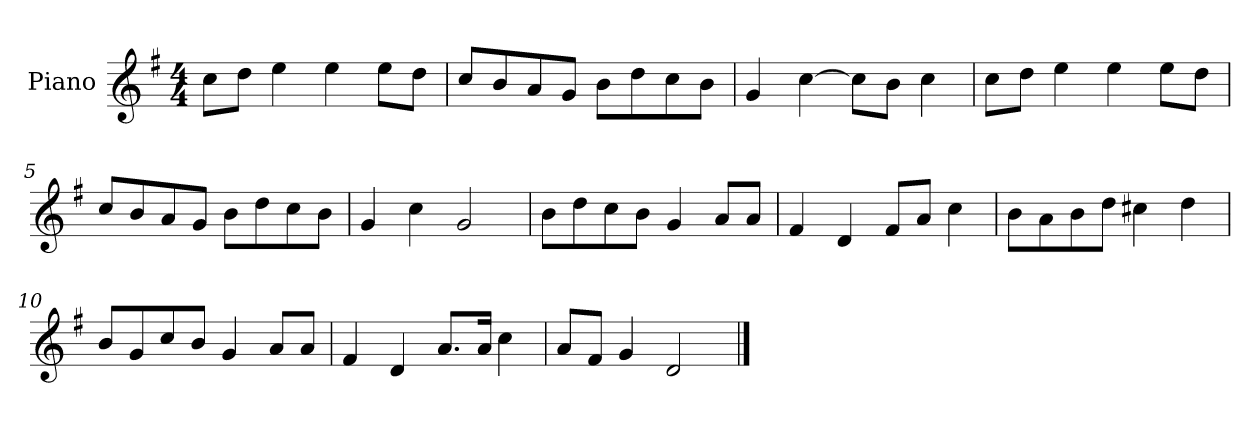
**kern
*part1
*staff1
*I"Piano
*I'P-no
*clefG2
*k[f#]
*M4/4
*MM90
=1
8cc\L
8dd\J
4ee\
4ee\
8ee\L
8dd\J
=2
8cc/L
8b/
8a/
8g/J
8b\L
8dd\
8cc\
8b\J
=3
4g/
[4cc\
8cc\L]
8b\J
4cc\
=4
8cc\L
8dd\J
4ee\
4ee\
8ee\L
8dd\J
=5
8cc/L
8b/
8a/
8g/J
8b\L
8dd\
8cc\
8b\J
=6
4g/
4cc\
2g/
!!LO:LB:g=z
=7
8b\L
8dd\
8cc\
8b\J
4g/
8a/L
8a/J
=8
4f#/
4d/
8f#/L
8a/J
4cc\
=9
8b\L
8a\
8b\
8dd\J
4cc#X\
4dd\
=10
8b/L
8g/
8cc/
8b/J
4g/
8a/L
8a/J
=11
4f#/
4d/
8.a/L
16a/Jk
4cc\
=12
8a/L
8f#/J
4g/
2d/
==
*-
